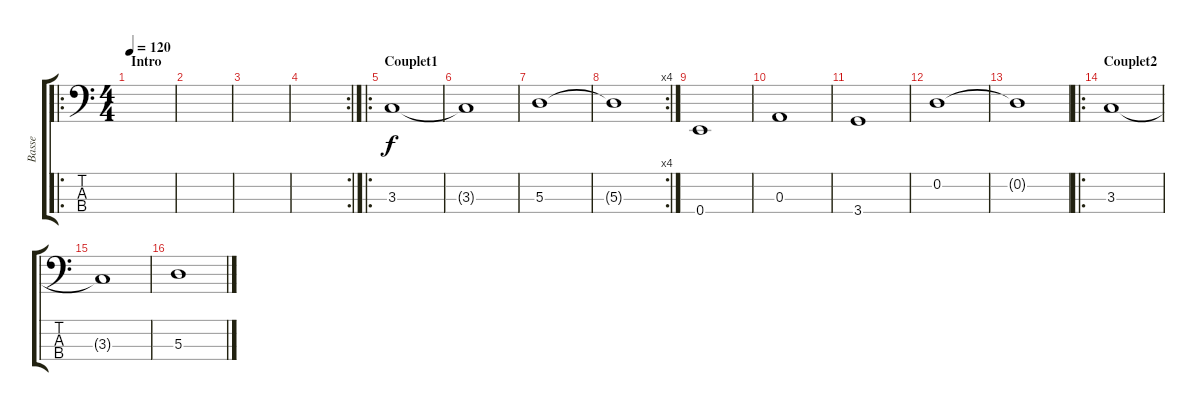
\track ("Basse" "Basse") {instrument acousticbass}
\staff {score tabs}
\tuning (G2 D2 A1 E1) {hide}
\ro
\ts (4 4)
\section ("" "Intro")
\tempo 120
\clef f4
\ks c
|
|
|
\rc 2
|
\ro
\section ("" "Couplet1")
3.3.1 |
3.3{t}.1 |
5.3.1 |
\rc 4
5.3{t}.1 |
0.4.1 |
0.3.1 |
3.4.1 |
0.2.1 |
0.2{t}.1 |
\ro
\section ("" "Couplet2")
3.3.1 |
3.3{t}.1 |
5.3.1
